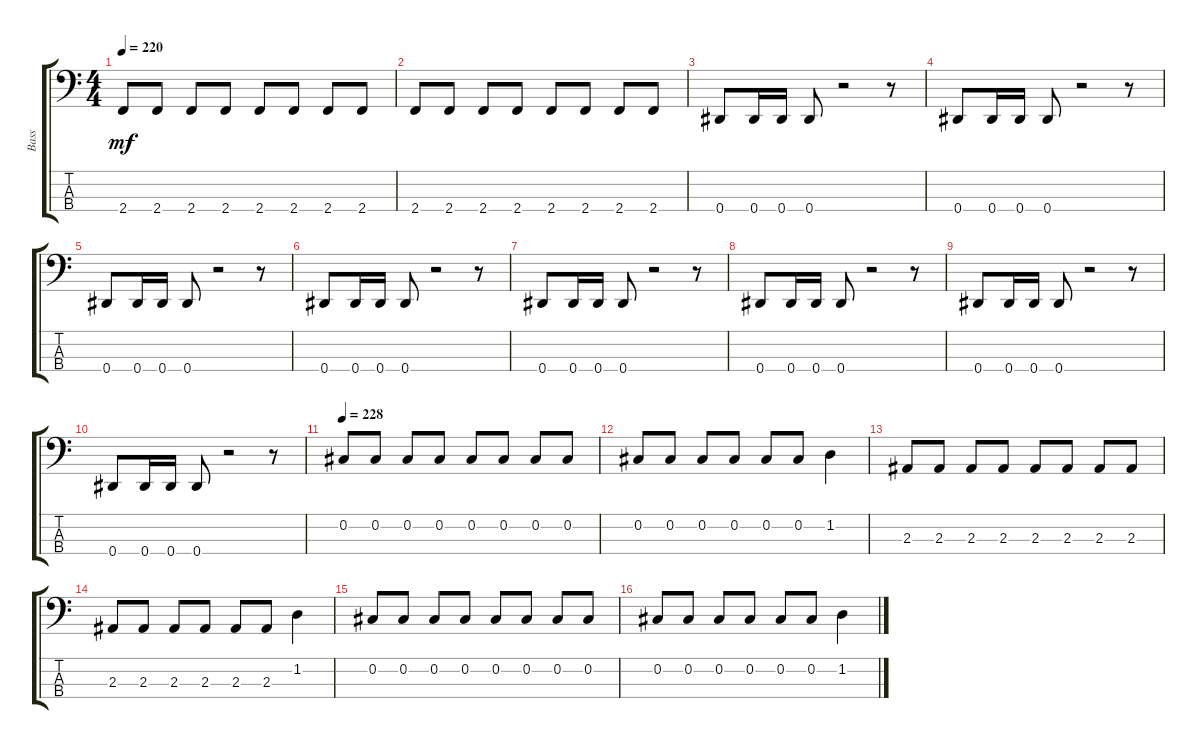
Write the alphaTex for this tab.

\track ("Bass" "Bass") {instrument electricbasspick}
\staff {score tabs}
\tuning (Gb2 Db2 Ab1 Eb1) {hide}
\ts (4 4)
\tempo 220
\clef f4
\ks c
2.4.8{dy mf} 2.4.8 2.4.8 2.4.8 2.4.8 2.4.8 2.4.8 2.4.8 |
2.4.8 2.4.8 2.4.8 2.4.8 2.4.8 2.4.8 2.4.8 2.4.8 |
0.4.8 0.4.16 0.4.16 0.4.8 r.2 r.8 |
0.4.8 0.4.16 0.4.16 0.4.8 r.2 r.8 |
0.4.8 0.4.16 0.4.16 0.4.8 r.2 r.8 |
0.4.8 0.4.16 0.4.16 0.4.8 r.2 r.8 |
0.4.8 0.4.16 0.4.16 0.4.8 r.2 r.8 |
0.4.8 0.4.16 0.4.16 0.4.8 r.2 r.8 |
0.4.8 0.4.16 0.4.16 0.4.8 r.2 r.8 |
0.4.8 0.4.16 0.4.16 0.4.8 r.2 r.8 |
\tempo 228
0.2.8 0.2.8 0.2.8 0.2.8 0.2.8 0.2.8 0.2.8 0.2.8 |
0.2.8 0.2.8 0.2.8 0.2.8 0.2.8 0.2.8 1.2.4 |
2.3.8 2.3.8 2.3.8 2.3.8 2.3.8 2.3.8 2.3.8 2.3.8 |
2.3.8 2.3.8 2.3.8 2.3.8 2.3.8 2.3.8 1.2.4 |
0.2.8 0.2.8 0.2.8 0.2.8 0.2.8 0.2.8 0.2.8 0.2.8 |
0.2.8 0.2.8 0.2.8 0.2.8 0.2.8 0.2.8 1.2.4
